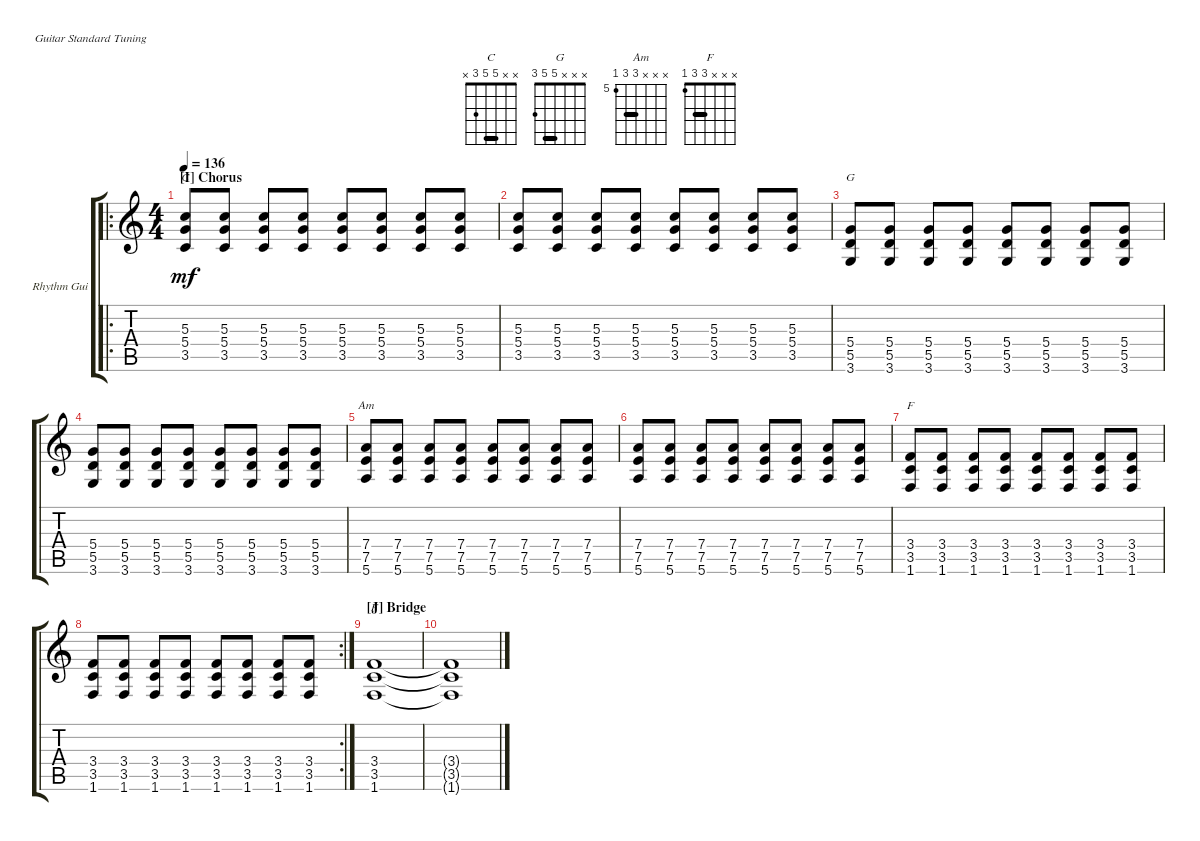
\defaultSystemsLayout 4
\bracketExtendMode groupsimilarinstruments
\firstSystemTrackNameOrientation horizontal
\otherSystemsTrackNameOrientation horizontal
\track ("Rhythm Guitar" "Rhythm Gui") {instrument overdrivenguitar}
\staff {score tabs}
\tuning (E4 B3 G3 D3 A2 E2)
\chord ("C" x x 5 5 3 x) {barre 5}
\chord ("G" x x x 5 5 3) {barre 5}
\chord ("Am" x x x 7 7 5) {firstfret 5 barre 7}
\chord ("F" x x x 3 3 1) {barre 3}
\ro
\ts (4 4)
\section ("I" "Chorus")
\tempo 136
\clef g2
\scale
0.373134
\ks c
(3.5 5.4 5.3).8{ch "C" dy mf} (3.5 5.4 5.3).8 (3.5 5.4 5.3).8 (3.5 5.4 5.3).8 (3.5 5.4 5.3).8 (3.5 5.4 5.3).8 (3.5 5.4 5.3).8 (3.5 5.4 5.3).8 |
\scale
0.313433 (3.5 5.4 5.3).8 (3.5 5.4 5.3).8 (3.5 5.4 5.3).8 (3.5 5.4 5.3).8 (3.5 5.4 5.3).8 (3.5 5.4 5.3).8 (3.5 5.4 5.3).8 (3.5 5.4 5.3).8 |
\scale
0.333333 (3.6 5.5 5.4).8{ch "G"} (3.6 5.5 5.4).8 (3.6 5.5 5.4).8 (3.6 5.5 5.4).8 (3.6 5.5 5.4).8 (3.6 5.5 5.4).8 (3.6 5.5 5.4).8 (3.6 5.5 5.4).8 |
\scale
0.333333 (3.6 5.5 5.4).8 (3.6 5.5 5.4).8 (3.6 5.5 5.4).8 (3.6 5.5 5.4).8 (3.6 5.5 5.4).8 (3.6 5.5 5.4).8 (3.6 5.5 5.4).8 (3.6 5.5 5.4).8 |
\scale
0.333333 (5.6 7.5 7.4).8{ch "Am"} (5.6 7.5 7.4).8 (5.6 7.5 7.4).8 (5.6 7.5 7.4).8 (5.6 7.5 7.4).8 (5.6 7.5 7.4).8 (5.6 7.5 7.4).8 (5.6 7.5 7.4).8 |
\scale
0.323077 (5.6 7.5 7.4).8 (5.6 7.5 7.4).8 (5.6 7.5 7.4).8 (5.6 7.5 7.4).8 (5.6 7.5 7.4).8 (5.6 7.5 7.4).8 (5.6 7.5 7.4).8 (5.6 7.5 7.4).8 |
\scale
0.323077 (1.6 3.5 3.4).8{ch "F"} (1.6 3.5 3.4).8 (1.6 3.5 3.4).8 (1.6 3.5 3.4).8 (1.6 3.5 3.4).8 (1.6 3.5 3.4).8 (1.6 3.5 3.4).8 (1.6 3.5 3.4).8 |
\rc 2
\scale
0.353846 (1.6 3.5 3.4).8 (1.6 3.5 3.4).8 (1.6 3.5 3.4).8 (1.6 3.5 3.4).8 (1.6 3.5 3.4).8 (1.6 3.5 3.4).8 (1.6 3.5 3.4).8 (1.6 3.5 3.4).8 |
\section ("J" "Bridge")
\scale
0.333333 (1.6 3.5 3.4).1{ch "F"} |
\scale
0.333333 (1.6{t} 3.5{t} 3.4{t}).1 |
\scale
0.333333 |
\scale
0.333333 |
\scale
0.333333 |
\scale
0.333333 |
\scale
0.333333 |
\scale
0.333333
